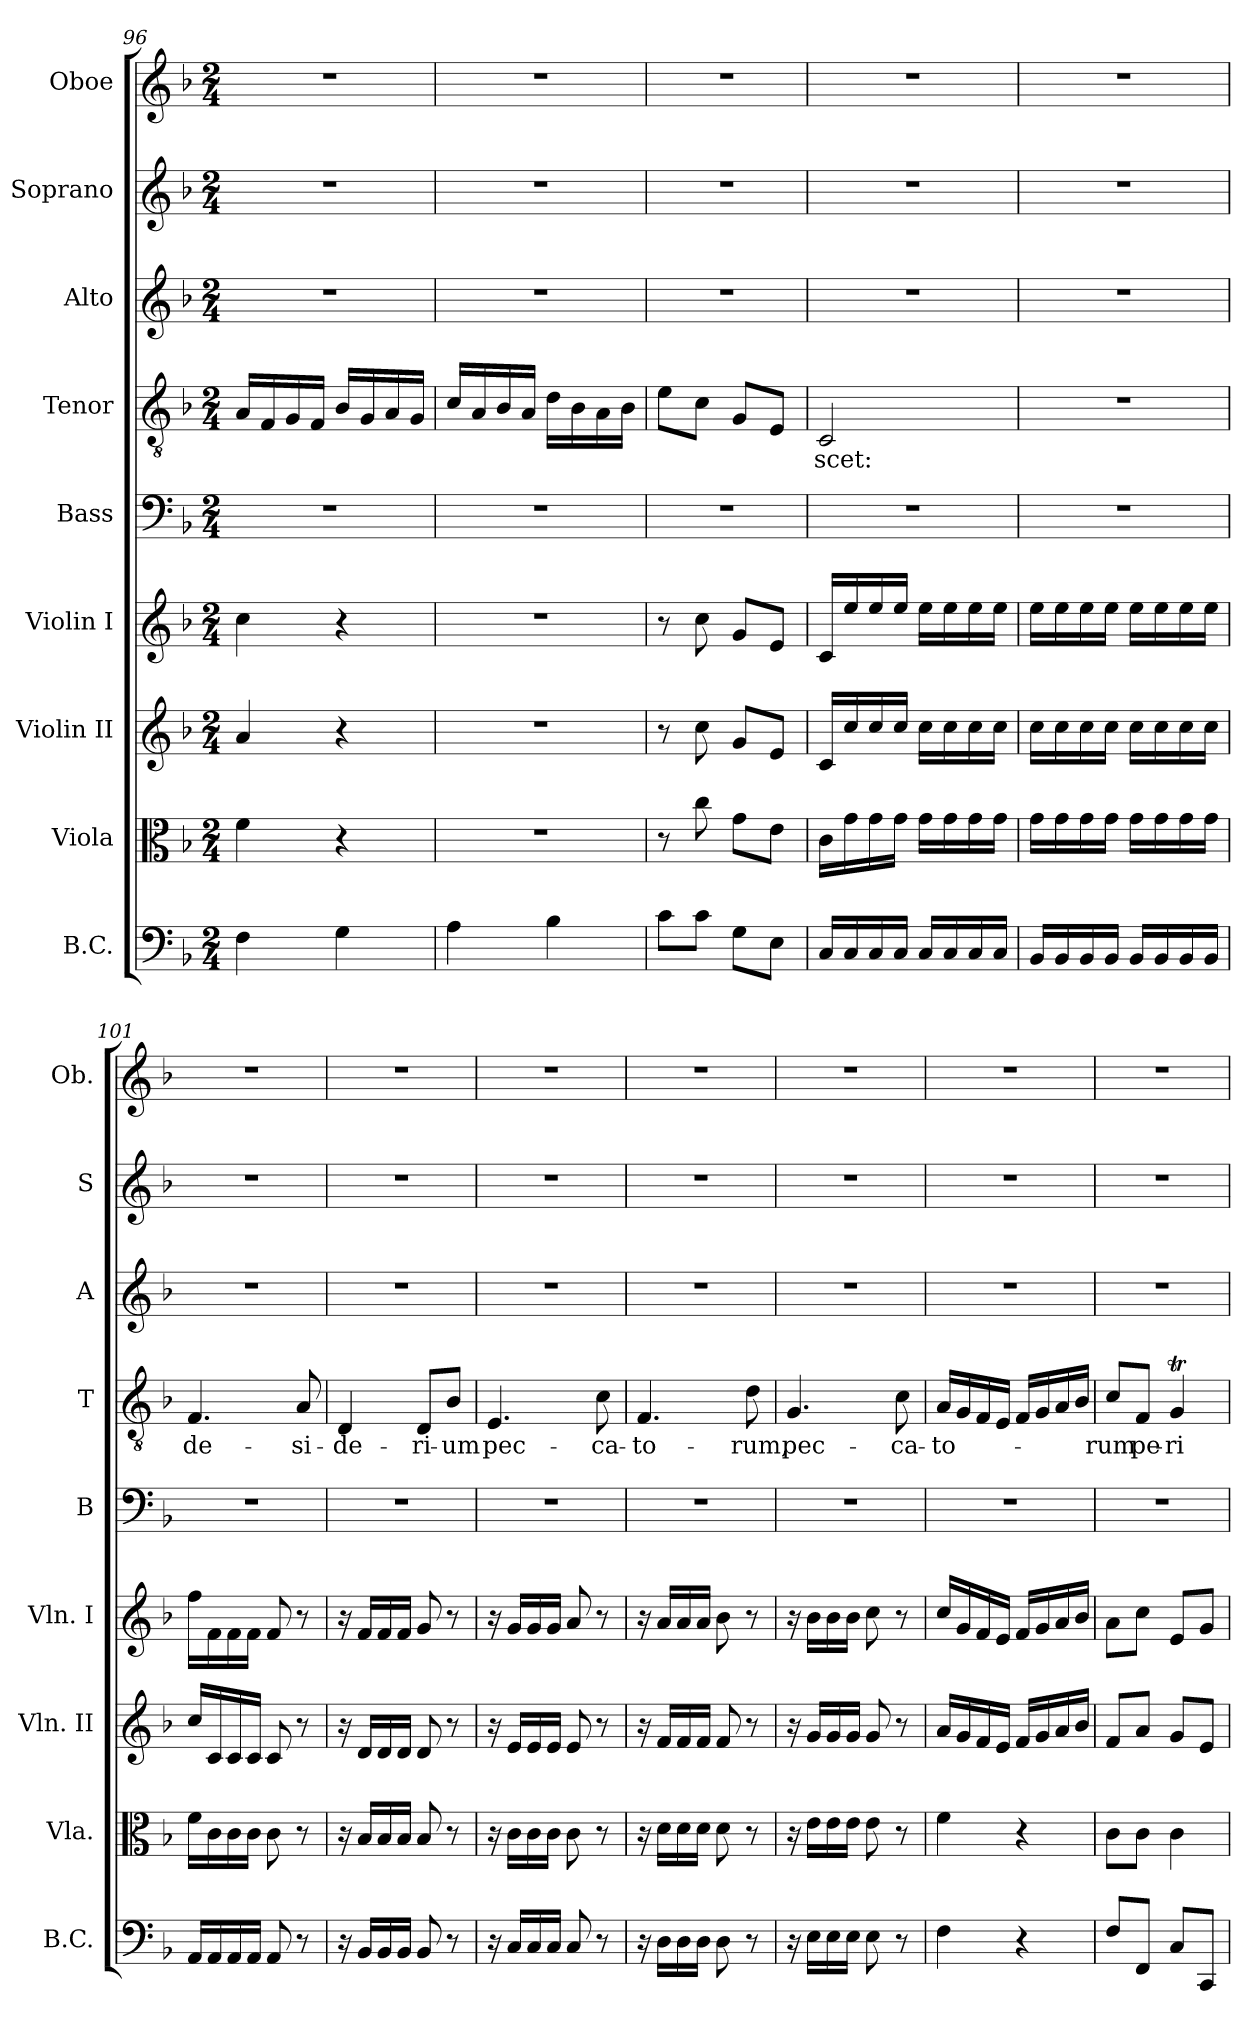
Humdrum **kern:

**kern	**kern	**kern	**kern	**kern	**kern	**text	**kern	**kern	**kern
*part9	*part8	*part7	*part6	*part5	*part4	*part4	*part3	*part2	*part1
*staff9	*staff8	*staff7	*staff6	*staff5	*staff4	*staff4	*staff3	*staff2	*staff1
*I"B.C.	*I"Viola	*I"Violin II	*I"Violin I	*I"Bass	*I"Tenor	*	*I"Alto	*I"Soprano	*I"Oboe
*I'B.C.	*I'Vla.	*I'Vln. II	*I'Vln. I	*I'B	*I'T	*	*I'A	*I'S	*I'Ob.
!!LO:PB:g=z
*clefF4	*clefC3	*clefG2	*clefG2	*clefF4	*clefGv2	*	*clefG2	*clefG2	*clefG2
*k[b-]	*k[b-]	*k[b-]	*k[b-]	*k[b-]	*k[b-]	*	*k[b-]	*k[b-]	*k[b-]
*F:	*F:	*F:	*F:	*F:	*F:	*	*F:	*F:	*F:
*M2/4	*M2/4	*M2/4	*M2/4	*M2/4	*M2/4	*	*M2/4	*M2/4	*M2/4
=96	=96	=96	=96	=96	=96	=96	=96	=96	=96
4F\	4f\	4a/	4cc\	2r	16A/LL	.	2r	2r	2r
.	.	.	.	.	16F/	.	.	.	.
.	.	.	.	.	16G/	.	.	.	.
.	.	.	.	.	16F/JJ	.	.	.	.
4G\	4r	4r	4r	.	16B-/LL	.	.	.	.
.	.	.	.	.	16G/	.	.	.	.
.	.	.	.	.	16A/	.	.	.	.
.	.	.	.	.	16G/JJ	.	.	.	.
=97	=97	=97	=97	=97	=97	=97	=97	=97	=97
4A\	2r	2r	2r	2r	16c/LL	.	2r	2r	2r
.	.	.	.	.	16A/	.	.	.	.
.	.	.	.	.	16B-/	.	.	.	.
.	.	.	.	.	16A/JJ	.	.	.	.
4B-\	.	.	.	.	16d\LL	.	.	.	.
.	.	.	.	.	16B-\	.	.	.	.
.	.	.	.	.	16A\	.	.	.	.
.	.	.	.	.	16B-\JJ	.	.	.	.
=98	=98	=98	=98	=98	=98	=98	=98	=98	=98
8c\L	8r	8r	8r	2r	8e\L	.	2r	2r	2r
8c\J	8cc\	8cc\	8cc\	.	8c\J	.	.	.	.
8G\L	8g\L	8g/L	8g/L	.	8G/L	.	.	.	.
8E\J	8e\J	8e/J	8e/J	.	8E/J	.	.	.	.
=99	=99	=99	=99	=99	=99	=99	=99	=99	=99
!	!	!	!	!	!	!LO:LY:b	!	!	!
16C/LL	16c\LL	16c/LL	16c/LL	2r	2C/	-scet:	2r	2r	2r
16C/	16g\	16cc/	16ee/	.	.	.	.	.	.
16C/	16g\	16cc/	16ee/	.	.	.	.	.	.
16C/JJ	16g\JJ	16cc/JJ	16ee/JJ	.	.	.	.	.	.
16C/LL	16g\LL	16cc\LL	16ee\LL	.	.	.	.	.	.
16C/	16g\	16cc\	16ee\	.	.	.	.	.	.
16C/	16g\	16cc\	16ee\	.	.	.	.	.	.
16C/JJ	16g\JJ	16cc\JJ	16ee\JJ	.	.	.	.	.	.
=100	=100	=100	=100	=100	=100	=100	=100	=100	=100
16BB-/LL	16g\LL	16cc\LL	16ee\LL	2r	2r	.	2r	2r	2r
16BB-/	16g\	16cc\	16ee\	.	.	.	.	.	.
16BB-/	16g\	16cc\	16ee\	.	.	.	.	.	.
16BB-/JJ	16g\JJ	16cc\JJ	16ee\JJ	.	.	.	.	.	.
16BB-/LL	16g\LL	16cc\LL	16ee\LL	.	.	.	.	.	.
16BB-/	16g\	16cc\	16ee\	.	.	.	.	.	.
16BB-/	16g\	16cc\	16ee\	.	.	.	.	.	.
16BB-/JJ	16g\JJ	16cc\JJ	16ee\JJ	.	.	.	.	.	.
=101	=101	=101	=101	=101	=101	=101	=101	=101	=101
!	!	!	!	!	!	!LO:LY:b	!	!	!
16AA/LL	16f\LL	16cc/LL	16ff\LL	2r	4.F/	de-	2r	2r	2r
16AA/	16c\	16c/	16f\	.	.	.	.	.	.
16AA/	16c\	16c/	16f\	.	.	.	.	.	.
16AA/JJ	16c\JJ	16c/JJ	16f\JJ	.	.	.	.	.	.
8AA/	8c\	8c/	8f/	.	.	.	.	.	.
!	!	!	!	!	!	!LO:LY:b	!	!	!
8r	8r	8r	8r	.	8A/	-si-	.	.	.
=102	=102	=102	=102	=102	=102	=102	=102	=102	=102
!	!	!	!	!	!	!LO:LY:b	!	!	!
16r	16r	16r	16r	2r	4D/	-de-	2r	2r	2r
16BB-/LL	16B-/LL	16d/LL	16f/LL	.	.	.	.	.	.
16BB-/	16B-/	16d/	16f/	.	.	.	.	.	.
16BB-/JJ	16B-/JJ	16d/JJ	16f/JJ	.	.	.	.	.	.
!	!	!	!	!	!	!LO:LY:b	!	!	!
8BB-/	8B-/	8d/	8g/	.	8D/L	-ri-	.	.	.
!	!	!	!	!	!	!LO:LY:b	!	!	!
8r	8r	8r	8r	.	8B-/J	-um	.	.	.
!!LO:LB:g=z
=103	=103	=103	=103	=103	=103	=103	=103	=103	=103
!	!	!	!	!	!	!LO:LY:b	!	!	!
16r	16r	16r	16r	2r	4.E/	pec-	2r	2r	2r
16C/LL	16c\LL	16e/LL	16g/LL	.	.	.	.	.	.
16C/	16c\	16e/	16g/	.	.	.	.	.	.
16C/JJ	16c\JJ	16e/JJ	16g/JJ	.	.	.	.	.	.
8C/	8c\	8e/	8a/	.	.	.	.	.	.
!	!	!	!	!	!	!LO:LY:b	!	!	!
8r	8r	8r	8r	.	8c\	-ca-	.	.	.
=104	=104	=104	=104	=104	=104	=104	=104	=104	=104
!	!	!	!	!	!	!LO:LY:b	!	!	!
16r	16r	16r	16r	2r	4.F/	-to-	2r	2r	2r
16D\LL	16d\LL	16f/LL	16a/LL	.	.	.	.	.	.
16D\	16d\	16f/	16a/	.	.	.	.	.	.
16D\JJ	16d\JJ	16f/JJ	16a/JJ	.	.	.	.	.	.
8D\	8d\	8f/	8b-\	.	.	.	.	.	.
!	!	!	!	!	!	!LO:LY:b	!	!	!
8r	8r	8r	8r	.	8d\	-rum,	.	.	.
=105	=105	=105	=105	=105	=105	=105	=105	=105	=105
!	!	!	!	!	!	!LO:LY:b	!	!	!
16r	16r	16r	16r	2r	4.G/	pec-	2r	2r	2r
16E\LL	16e\LL	16g/LL	16b-\LL	.	.	.	.	.	.
16E\	16e\	16g/	16b-\	.	.	.	.	.	.
16E\JJ	16e\JJ	16g/JJ	16b-\JJ	.	.	.	.	.	.
8E\	8e\	8g/	8cc\	.	.	.	.	.	.
!	!	!	!	!	!	!LO:LY:b	!	!	!
8r	8r	8r	8r	.	8c\	-ca-	.	.	.
=106	=106	=106	=106	=106	=106	=106	=106	=106	=106
!	!	!	!	!	!	!LO:LY:b	!	!	!
4F\	4f\	16a/LL	16cc/LL	2r	16A/LL	-to-	2r	2r	2r
.	.	16g/	16g/	.	16G/	.	.	.	.
.	.	16f/	16f/	.	16F/	.	.	.	.
.	.	16e/JJ	16e/JJ	.	16E/JJ	.	.	.	.
4r	4r	16f/LL	16f/LL	.	16F/LL	.	.	.	.
.	.	16g/	16g/	.	16G/	.	.	.	.
.	.	16a/	16a/	.	16A/	.	.	.	.
.	.	16b-/JJ	16b-/JJ	.	16B-/JJ	.	.	.	.
=107	=107	=107	=107	=107	=107	=107	=107	=107	=107
!	!	!	!	!	!	!LO:LY:b	!	!	!
8F/L	8c\L	8f/L	8a\L	2r	8c/L	-rum	2r	2r	2r
!	!	!	!	!	!	!LO:LY:b	!	!	!
8FF/J	8c\J	8a/J	8cc\J	.	8F/J	pe-	.	.	.
!	!	!	!	!	!	!LO:LY:b	!	!	!
8C/L	4c\	8g/L	8e/L	.	4GT/	-ri-	.	.	.
8CC/J	.	8e/J	8g/J	.	.	.	.	.	.
=	=	=	=	=	=	=	=	=	=
*-	*-	*-	*-	*-	*-	*-	*-	*-	*-
